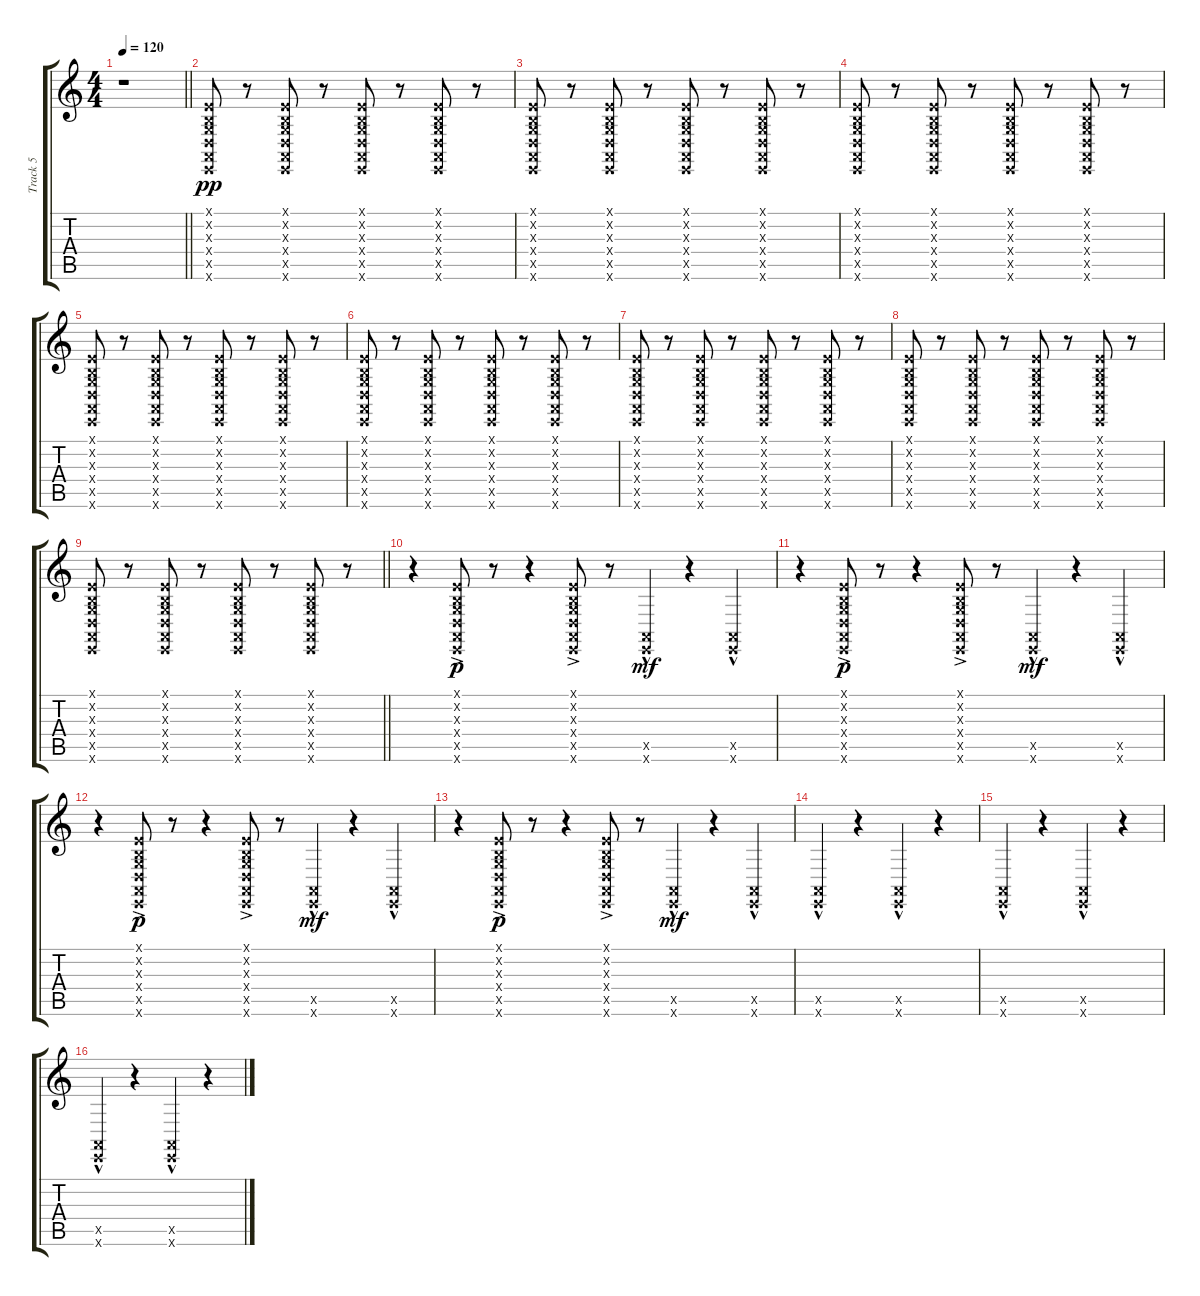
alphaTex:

\track ("Track 5" "Track 5") {instrument gunshot}
\staff {score tabs}
\tuning (E4 B3 G3 D3 A2 E2) {hide}
\ts (4 4)
\tempo 120
\clef g2
\barLineRight lightlight
\ks c
r.1{dy mf} |
(0.1{x} 0.2{x} 0.3{x} 0.4{x} 0.5{x} 0.6{x}).8{dy pp} r.8 (0.1{x} 0.2{x} 0.3{x} 0.4{x} 0.5{x} 0.6{x}).8 r.8 (0.1{x} 0.2{x} 0.3{x} 0.4{x} 0.5{x} 0.6{x}).8 r.8 (0.1{x} 0.2{x} 0.3{x} 0.4{x} 0.5{x} 0.6{x}).8 r.8 |
(0.1{x} 0.2{x} 0.3{x} 0.4{x} 0.5{x} 0.6{x}).8 r.8 (0.1{x} 0.2{x} 0.3{x} 0.4{x} 0.5{x} 0.6{x}).8 r.8 (0.1{x} 0.2{x} 0.3{x} 0.4{x} 0.5{x} 0.6{x}).8 r.8 (0.1{x} 0.2{x} 0.3{x} 0.4{x} 0.5{x} 0.6{x}).8 r.8 |
(0.1{x} 0.2{x} 0.3{x} 0.4{x} 0.5{x} 0.6{x}).8 r.8 (0.1{x} 0.2{x} 0.3{x} 0.4{x} 0.5{x} 0.6{x}).8 r.8 (0.1{x} 0.2{x} 0.3{x} 0.4{x} 0.5{x} 0.6{x}).8 r.8 (0.1{x} 0.2{x} 0.3{x} 0.4{x} 0.5{x} 0.6{x}).8 r.8 |
(0.1{x} 0.2{x} 0.3{x} 0.4{x} 0.5{x} 0.6{x}).8 r.8 (0.1{x} 0.2{x} 0.3{x} 0.4{x} 0.5{x} 0.6{x}).8 r.8 (0.1{x} 0.2{x} 0.3{x} 0.4{x} 0.5{x} 0.6{x}).8 r.8 (0.1{x} 0.2{x} 0.3{x} 0.4{x} 0.5{x} 0.6{x}).8 r.8 |
(0.1{x} 0.2{x} 0.3{x} 0.4{x} 0.5{x} 0.6{x}).8 r.8 (0.1{x} 0.2{x} 0.3{x} 0.4{x} 0.5{x} 0.6{x}).8 r.8 (0.1{x} 0.2{x} 0.3{x} 0.4{x} 0.5{x} 0.6{x}).8 r.8 (0.1{x} 0.2{x} 0.3{x} 0.4{x} 0.5{x} 0.6{x}).8 r.8 |
(0.1{x} 0.2{x} 0.3{x} 0.4{x} 0.5{x} 0.6{x}).8 r.8 (0.1{x} 0.2{x} 0.3{x} 0.4{x} 0.5{x} 0.6{x}).8 r.8 (0.1{x} 0.2{x} 0.3{x} 0.4{x} 0.5{x} 0.6{x}).8 r.8 (0.1{x} 0.2{x} 0.3{x} 0.4{x} 0.5{x} 0.6{x}).8 r.8 |
(0.1{x} 0.2{x} 0.3{x} 0.4{x} 0.5{x} 0.6{x}).8 r.8 (0.1{x} 0.2{x} 0.3{x} 0.4{x} 0.5{x} 0.6{x}).8 r.8 (0.1{x} 0.2{x} 0.3{x} 0.4{x} 0.5{x} 0.6{x}).8 r.8 (0.1{x} 0.2{x} 0.3{x} 0.4{x} 0.5{x} 0.6{x}).8 r.8 |
\barLineRight lightlight
(0.1{x} 0.2{x} 0.3{x} 0.4{x} 0.5{x} 0.6{x}).8 r.8 (0.1{x} 0.2{x} 0.3{x} 0.4{x} 0.5{x} 0.6{x}).8 r.8 (0.1{x} 0.2{x} 0.3{x} 0.4{x} 0.5{x} 0.6{x}).8 r.8 (0.1{x} 0.2{x} 0.3{x} 0.4{x} 0.5{x} 0.6{x}).8 r.8 |
r.4 (0.1{ac x} 0.2{ac x} 0.3{ac x} 0.4{ac x} 0.5{ac x} 0.6{ac x}).8{dy p} r.8 r.4 (0.1{ac x} 0.2{ac x} 0.3{ac x} 0.4{ac x} 0.5{ac x} 0.6{ac x}).8 r.8 (0.5{hac x} 0.6{hac x}).4{dy mf} r.4 (0.5{hac x} 0.6{hac x}).4 |
r.4 (0.1{ac x} 0.2{ac x} 0.3{ac x} 0.4{ac x} 0.5{ac x} 0.6{ac x}).8{dy p} r.8 r.4 (0.1{ac x} 0.2{ac x} 0.3{ac x} 0.4{ac x} 0.5{ac x} 0.6{ac x}).8 r.8 (0.5{hac x} 0.6{hac x}).4{dy mf} r.4 (0.5{hac x} 0.6{hac x}).4 |
r.4 (0.1{ac x} 0.2{ac x} 0.3{ac x} 0.4{ac x} 0.5{ac x} 0.6{ac x}).8{dy p} r.8 r.4 (0.1{ac x} 0.2{ac x} 0.3{ac x} 0.4{ac x} 0.5{ac x} 0.6{ac x}).8 r.8 (0.5{hac x} 0.6{hac x}).4{dy mf} r.4 (0.5{hac x} 0.6{hac x}).4 |
r.4 (0.1{ac x} 0.2{ac x} 0.3{ac x} 0.4{ac x} 0.5{ac x} 0.6{ac x}).8{dy p} r.8 r.4 (0.1{ac x} 0.2{ac x} 0.3{ac x} 0.4{ac x} 0.5{ac x} 0.6{ac x}).8 r.8 (0.5{hac x} 0.6{hac x}).4{dy mf} r.4 (0.5{hac x} 0.6{hac x}).4 |
(0.5{hac x} 0.6{hac x}).4 r.4 (0.5{hac x} 0.6{hac x}).4 r.4 |
(0.5{hac x} 0.6{hac x}).4 r.4 (0.5{hac x} 0.6{hac x}).4 r.4 |
(0.5{hac x} 0.6{hac x}).4 r.4 (0.5{hac x} 0.6{hac x}).4 r.4
